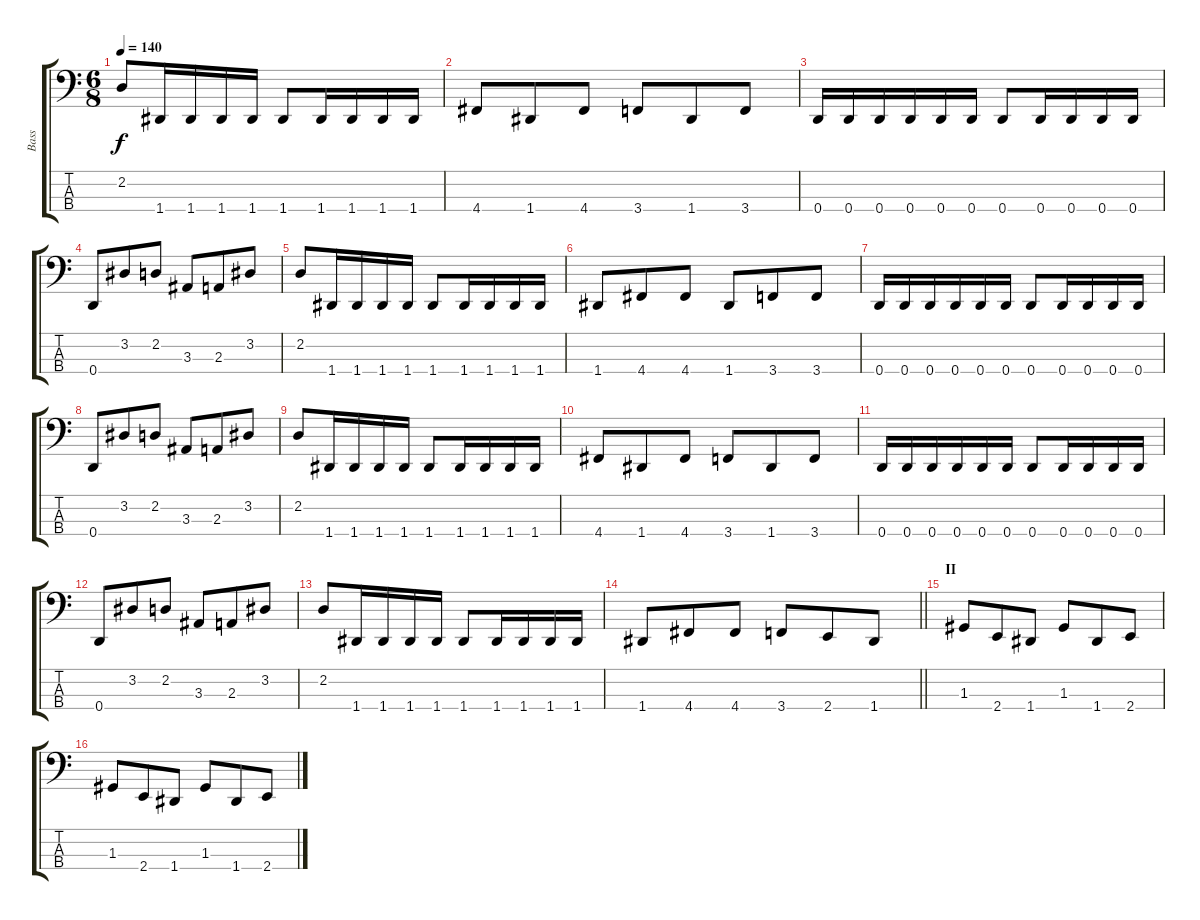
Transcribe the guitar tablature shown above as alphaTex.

\track ("Bass" "Bass") {instrument electricbasspick}
\staff {score tabs}
\tuning (F2 C2 G1 D1) {hide}
\ts (6 8)
\tempo 140
\clef f4
\ks c
2.2.8{dy f} 1.4.16 1.4.16 1.4.16 1.4.16 1.4.8 1.4.16 1.4.16 1.4.16 1.4.16 |
4.4.8 1.4.8 4.4.8 3.4.8 1.4.8 3.4.8 |
0.4.16 0.4.16 0.4.16 0.4.16 0.4.16 0.4.16 0.4.8 0.4.16 0.4.16 0.4.16 0.4.16 |
0.4.8 3.2.8 2.2.8 3.3.8 2.3.8 3.2.8 |
2.2.8 1.4.16 1.4.16 1.4.16 1.4.16 1.4.8 1.4.16 1.4.16 1.4.16 1.4.16 |
1.4.8 4.4.8 4.4.8 1.4.8 3.4.8 3.4.8 |
0.4.16 0.4.16 0.4.16 0.4.16 0.4.16 0.4.16 0.4.8 0.4.16 0.4.16 0.4.16 0.4.16 |
0.4.8 3.2.8 2.2.8 3.3.8 2.3.8 3.2.8 |
2.2.8 1.4.16 1.4.16 1.4.16 1.4.16 1.4.8 1.4.16 1.4.16 1.4.16 1.4.16 |
4.4.8 1.4.8 4.4.8 3.4.8 1.4.8 3.4.8 |
0.4.16 0.4.16 0.4.16 0.4.16 0.4.16 0.4.16 0.4.8 0.4.16 0.4.16 0.4.16 0.4.16 |
0.4.8 3.2.8 2.2.8 3.3.8 2.3.8 3.2.8 |
2.2.8 1.4.16 1.4.16 1.4.16 1.4.16 1.4.8 1.4.16 1.4.16 1.4.16 1.4.16 |
\barLineRight lightlight
1.4.8 4.4.8 4.4.8 3.4.8 2.4.8 1.4.8 |
\section ("" "II")
1.3.8 2.4.8 1.4.8 1.3.8 1.4.8 2.4.8 |
1.3.8 2.4.8 1.4.8 1.3.8 1.4.8 2.4.8
